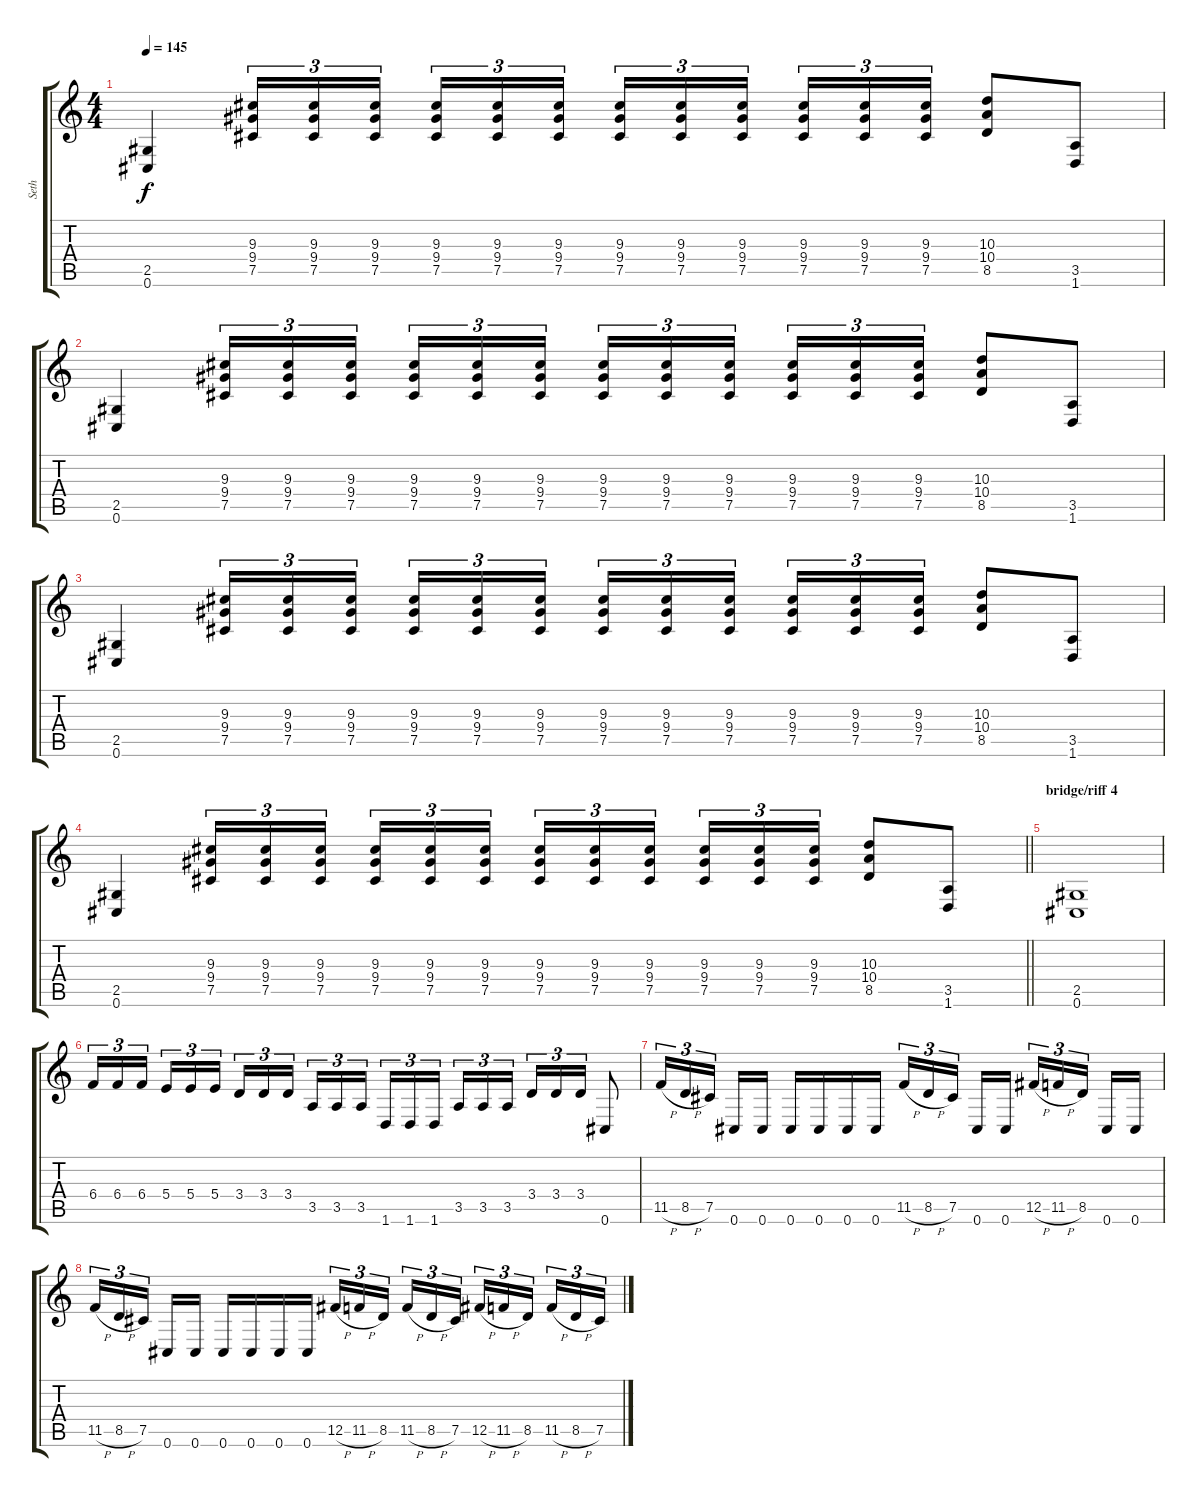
\track ("Seth" "Seth") {instrument distortionguitar}
\staff {score tabs}
\tuning (Db4 Ab3 E3 B2 Gb2 Db2) {hide}
\ts (4 4)
\tempo 145
\clef g2
\ks c
(2.5 0.6).4{dy f} (9.3 9.4 7.5).16{tu (3 2)} (9.3 9.4 7.5).16{tu (3 2)} (9.3 9.4 7.5).16{tu (3 2) beam splitsecondary} (9.3 9.4 7.5).16{tu (3 2)} (9.3 9.4 7.5).16{tu (3 2)} (9.3 9.4 7.5).16{tu (3 2)} (9.3 9.4 7.5).16{tu (3 2)} (9.3 9.4 7.5).16{tu (3 2)} (9.3 9.4 7.5).16{tu (3 2) beam splitsecondary} (9.3 9.4 7.5).16{tu (3 2)} (9.3 9.4 7.5).16{tu (3 2)} (9.3 9.4 7.5).16{tu (3 2)} (10.3 10.4 8.5).8 (3.5 1.6).8 |
(2.5 0.6).4 (9.3 9.4 7.5).16{tu (3 2)} (9.3 9.4 7.5).16{tu (3 2)} (9.3 9.4 7.5).16{tu (3 2) beam splitsecondary} (9.3 9.4 7.5).16{tu (3 2)} (9.3 9.4 7.5).16{tu (3 2)} (9.3 9.4 7.5).16{tu (3 2)} (9.3 9.4 7.5).16{tu (3 2)} (9.3 9.4 7.5).16{tu (3 2)} (9.3 9.4 7.5).16{tu (3 2) beam splitsecondary} (9.3 9.4 7.5).16{tu (3 2)} (9.3 9.4 7.5).16{tu (3 2)} (9.3 9.4 7.5).16{tu (3 2)} (10.3 10.4 8.5).8 (3.5 1.6).8 |
(2.5 0.6).4 (9.3 9.4 7.5).16{tu (3 2)} (9.3 9.4 7.5).16{tu (3 2)} (9.3 9.4 7.5).16{tu (3 2) beam splitsecondary} (9.3 9.4 7.5).16{tu (3 2)} (9.3 9.4 7.5).16{tu (3 2)} (9.3 9.4 7.5).16{tu (3 2)} (9.3 9.4 7.5).16{tu (3 2)} (9.3 9.4 7.5).16{tu (3 2)} (9.3 9.4 7.5).16{tu (3 2) beam splitsecondary} (9.3 9.4 7.5).16{tu (3 2)} (9.3 9.4 7.5).16{tu (3 2)} (9.3 9.4 7.5).16{tu (3 2)} (10.3 10.4 8.5).8 (3.5 1.6).8 |
\barLineRight lightlight
(2.5 0.6).4 (9.3 9.4 7.5).16{tu (3 2)} (9.3 9.4 7.5).16{tu (3 2)} (9.3 9.4 7.5).16{tu (3 2) beam splitsecondary} (9.3 9.4 7.5).16{tu (3 2)} (9.3 9.4 7.5).16{tu (3 2)} (9.3 9.4 7.5).16{tu (3 2)} (9.3 9.4 7.5).16{tu (3 2)} (9.3 9.4 7.5).16{tu (3 2)} (9.3 9.4 7.5).16{tu (3 2) beam splitsecondary} (9.3 9.4 7.5).16{tu (3 2)} (9.3 9.4 7.5).16{tu (3 2)} (9.3 9.4 7.5).16{tu (3 2)} (10.3 10.4 8.5).8 (3.5 1.6).8 |
\section ("" "bridge/riff 4")
(2.5 0.6).1 |
6.4.16{tu (3 2)} 6.4.16{tu (3 2)} 6.4.16{tu (3 2) beam splitsecondary} 5.4.16{tu (3 2)} 5.4.16{tu (3 2)} 5.4.16{tu (3 2)} 3.4.16{tu (3 2)} 3.4.16{tu (3 2)} 3.4.16{tu (3 2) beam splitsecondary} 3.5.16{tu (3 2)} 3.5.16{tu (3 2)} 3.5.16{tu (3 2)} 1.6.16{tu (3 2)} 1.6.16{tu (3 2)} 1.6.16{tu (3 2) beam splitsecondary} 3.5.16{tu (3 2)} 3.5.16{tu (3 2)} 3.5.16{tu (3 2)} 3.4.16{tu (3 2)} 3.4.16{tu (3 2)} 3.4.16{tu (3 2)} 0.6.8 |
11.5{h}.16{tu (3 2)} 8.5{h}.16{tu (3 2)} 7.5.16{tu (3 2) beam splitsecondary} 0.6.16 0.6.16 0.6.16 0.6.16 0.6.16 0.6.16 11.5{h}.16{tu (3 2)} 8.5{h}.16{tu (3 2)} 7.5.16{tu (3 2) beam splitsecondary} 0.6.16 0.6.16 12.5{h}.16{tu (3 2)} 11.5{h}.16{tu (3 2)} 8.5.16{tu (3 2) beam splitsecondary} 0.6.16 0.6.16 |
11.5{h}.16{tu (3 2)} 8.5{h}.16{tu (3 2)} 7.5.16{tu (3 2) beam splitsecondary} 0.6.16 0.6.16 0.6.16 0.6.16 0.6.16 0.6.16 12.5{h}.16{tu (3 2)} 11.5{h}.16{tu (3 2)} 8.5.16{tu (3 2) beam splitsecondary} 11.5{h}.16{tu (3 2)} 8.5{h}.16{tu (3 2)} 7.5.16{tu (3 2)} 12.5{h}.16{tu (3 2)} 11.5{h}.16{tu (3 2)} 8.5.16{tu (3 2) beam splitsecondary} 11.5{h}.16{tu (3 2)} 8.5{h}.16{tu (3 2)} 7.5.16{tu (3 2)}
